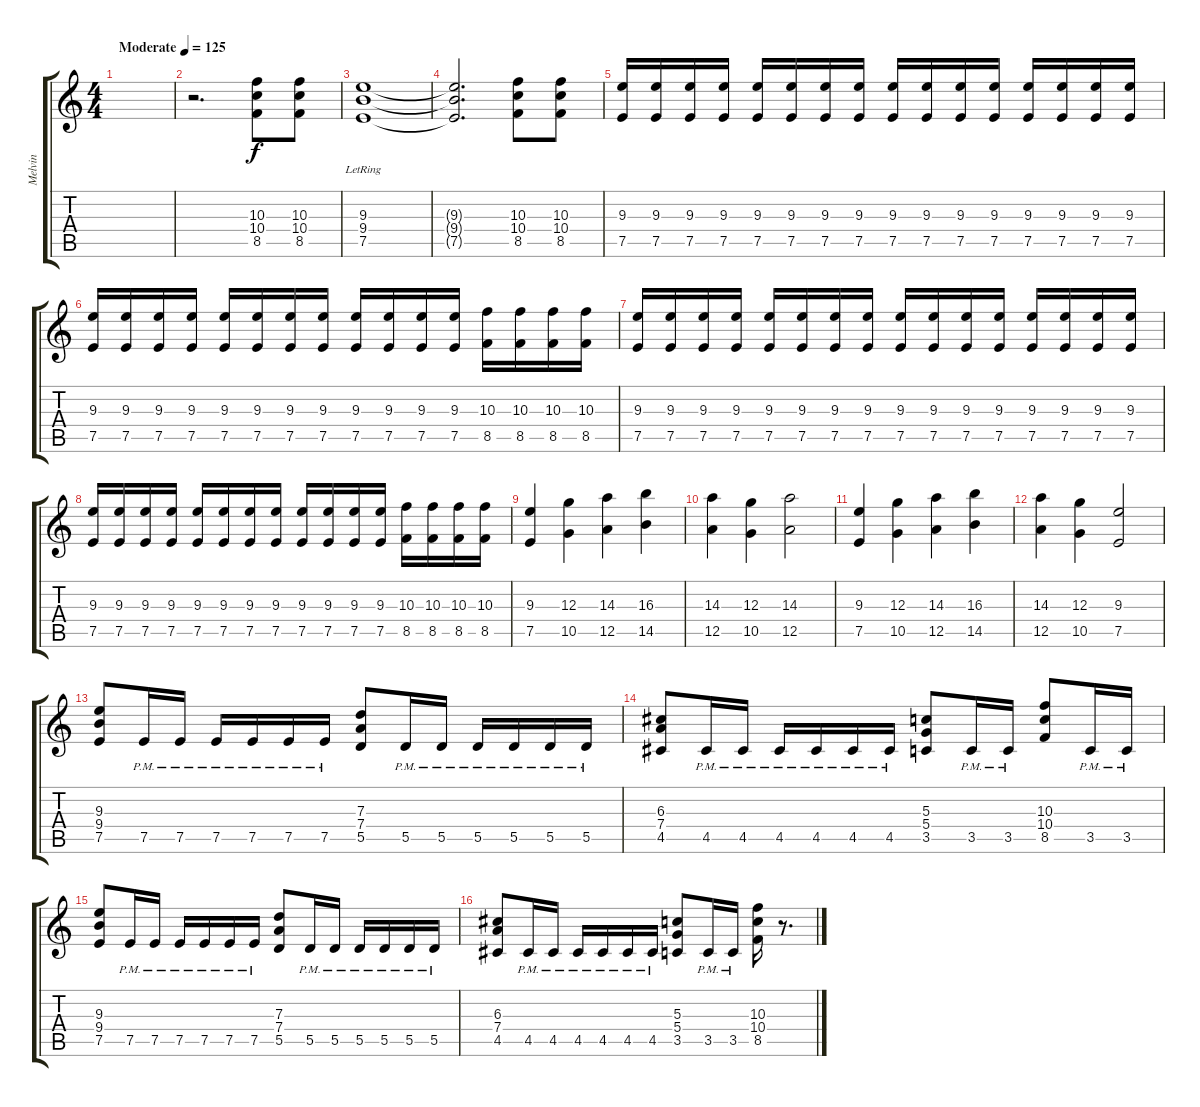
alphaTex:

\track ("Melvin" "Melvin") {instrument distortionguitar}
\staff {score tabs}
\tuning (E4 B3 G3 D3 A2 E2) {hide}
\ts (4 4)
\tempo (125 "Moderate")
\clef g2
\ks c
|
r.2{d} (10.3 10.4 8.5).8 (10.3 10.4 8.5).8 |
(9.3{lr} 9.4{lr} 7.5{lr}).1 |
(9.3{t} 9.4{t} 7.5{t}).2{d} (10.3 10.4 8.5).8 (10.3 10.4 8.5).8 |
(9.3 7.5).16 (9.3 7.5).16 (9.3 7.5).16 (9.3 7.5).16 (9.3 7.5).16 (9.3 7.5).16 (9.3 7.5).16 (9.3 7.5).16 (9.3 7.5).16 (9.3 7.5).16 (9.3 7.5).16 (9.3 7.5).16 (9.3 7.5).16 (9.3 7.5).16 (9.3 7.5).16 (9.3 7.5).16 |
(9.3 7.5).16 (9.3 7.5).16 (9.3 7.5).16 (9.3 7.5).16 (9.3 7.5).16 (9.3 7.5).16 (9.3 7.5).16 (9.3 7.5).16 (9.3 7.5).16 (9.3 7.5).16 (9.3 7.5).16 (9.3 7.5).16 (10.3 8.5).16 (10.3 8.5).16 (10.3 8.5).16 (10.3 8.5).16 |
(9.3 7.5).16 (9.3 7.5).16 (9.3 7.5).16 (9.3 7.5).16 (9.3 7.5).16 (9.3 7.5).16 (9.3 7.5).16 (9.3 7.5).16 (9.3 7.5).16 (9.3 7.5).16 (9.3 7.5).16 (9.3 7.5).16 (9.3 7.5).16 (9.3 7.5).16 (9.3 7.5).16 (9.3 7.5).16 |
(9.3 7.5).16 (9.3 7.5).16 (9.3 7.5).16 (9.3 7.5).16 (9.3 7.5).16 (9.3 7.5).16 (9.3 7.5).16 (9.3 7.5).16 (9.3 7.5).16 (9.3 7.5).16 (9.3 7.5).16 (9.3 7.5).16 (10.3 8.5).16 (10.3 8.5).16 (10.3 8.5).16 (10.3 8.5).16 |
(9.3 7.5).4 (12.3 10.5).4 (14.3 12.5).4 (16.3 14.5).4 |
(14.3 12.5).4 (12.3 10.5).4 (14.3 12.5).2 |
(9.3 7.5).4 (12.3 10.5).4 (14.3 12.5).4 (16.3 14.5).4 |
(14.3 12.5).4 (12.3 10.5).4 (9.3 7.5).2 |
(9.3 9.4 7.5).8 7.5{pm}.16 7.5{pm}.16 7.5{pm}.16 7.5{pm}.16 7.5{pm}.16 7.5{pm}.16 (7.3 7.4 5.5).8 5.5{pm}.16 5.5{pm}.16 5.5{pm}.16 5.5{pm}.16 5.5{pm}.16 5.5{pm}.16 |
(6.3 7.4 4.5).8 4.5{pm}.16 4.5{pm}.16 4.5{pm}.16 4.5{pm}.16 4.5{pm}.16 4.5{pm}.16 (5.3 5.4 3.5).8 3.5{pm}.16 3.5{pm}.16 (10.3 10.4 8.5).8 3.5{pm}.16 3.5{pm}.16 |
(9.3 9.4 7.5).8 7.5{pm}.16 7.5{pm}.16 7.5{pm}.16 7.5{pm}.16 7.5{pm}.16 7.5{pm}.16 (7.3 7.4 5.5).8 5.5{pm}.16 5.5{pm}.16 5.5{pm}.16 5.5{pm}.16 5.5{pm}.16 5.5{pm}.16 |
(6.3 7.4 4.5).8 4.5{pm}.16 4.5{pm}.16 4.5{pm}.16 4.5{pm}.16 4.5{pm}.16 4.5{pm}.16 (5.3 5.4 3.5).8 3.5{pm}.16 3.5{pm}.16 (10.3 10.4 8.5).16 r.8{d}
